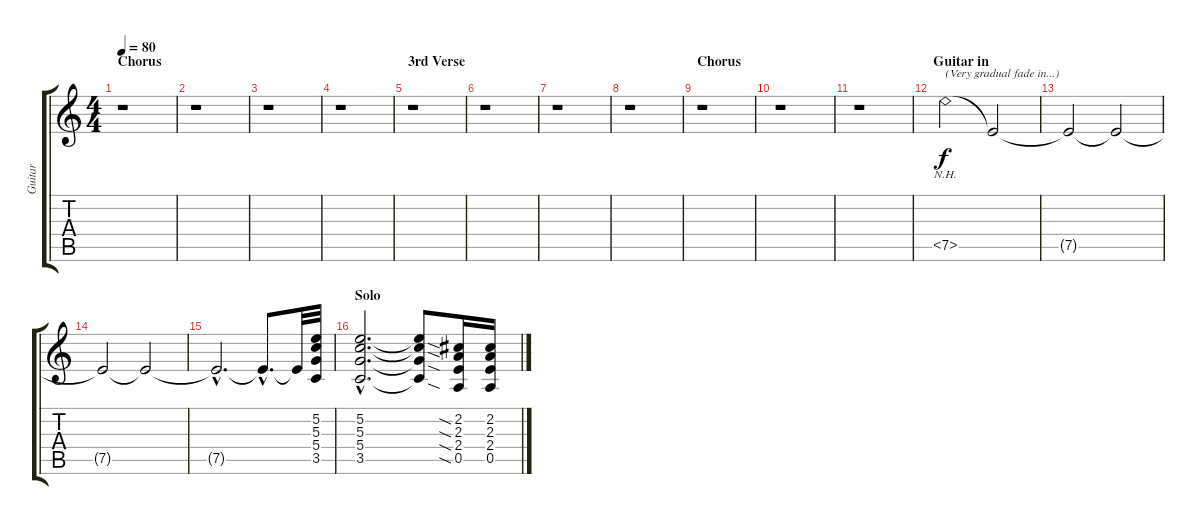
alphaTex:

\track ("Guitar" "Guitar") {instrument distortionguitar}
\staff {score tabs}
\tuning (E4 B3 G3 D3 A2 E2) {hide}
\ts (4 4)
\section ("" "Chorus")
\tempo 80
\clef g2
\ks c
r.1{dy f} |
r.1 |
r.1 |
r.1 |
\section ("" "3rd Verse")
r.1 |
r.1 |
r.1 |
r.1 |
\section ("" "Chorus")
r.1 |
r.1 |
r.1 |
\section ("" "Guitar in")
7.5{nh}.2{txt "(Very gradual fade in...)" volume 0} 7.5{t}.2{volume 4} |
7.5{t}.2{volume 7} 7.5{t}.2{volume 9} |
7.5{t}.2{volume 11} 7.5{t}.2{volume 13} |
7.5{hac t}.2{d volume 15} 7.5{hac t}.8{d} 7.5{t}.32 (5.2 5.3 5.4 3.5).32 |
\section ("" "Solo")
(5.2{hac} 5.3{hac} 5.4{hac} 3.5{hac}).2{d} (5.2{t} 5.3{t} 5.4{t} 3.5{t}).8 (2.2{sia} 2.3{sia} 2.4{sia} 0.5{sia}).16 (2.2 2.3 2.4 0.5).16
